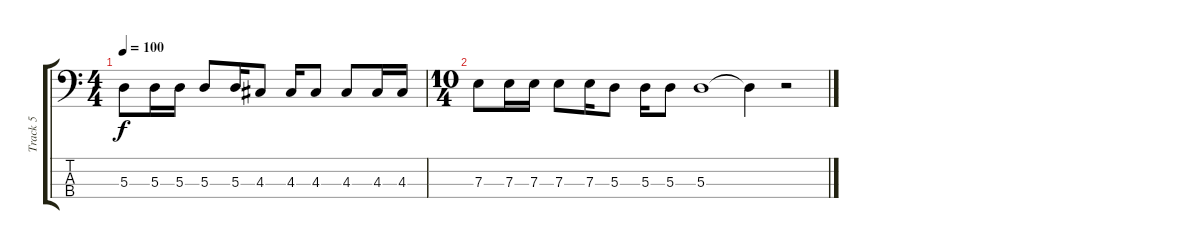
\track ("Track 5" "Track 5") {instrument slapbass1}
\staff {score tabs}
\tuning (G2 D2 A1 E1) {hide}
\ts (4 4)
\tempo 100
\clef f4
\ks c
5.3.8{dy f} 5.3.16 5.3.16 5.3.8 5.3.16 4.3.8 4.3.16 4.3.8 4.3.8 4.3.16 4.3.16 |
\ts (10 4)
7.3.8 7.3.16 7.3.16 7.3.8 7.3.16 5.3.8 5.3.16 5.3.8 5.3.1 5.3{t}.4 r.2
